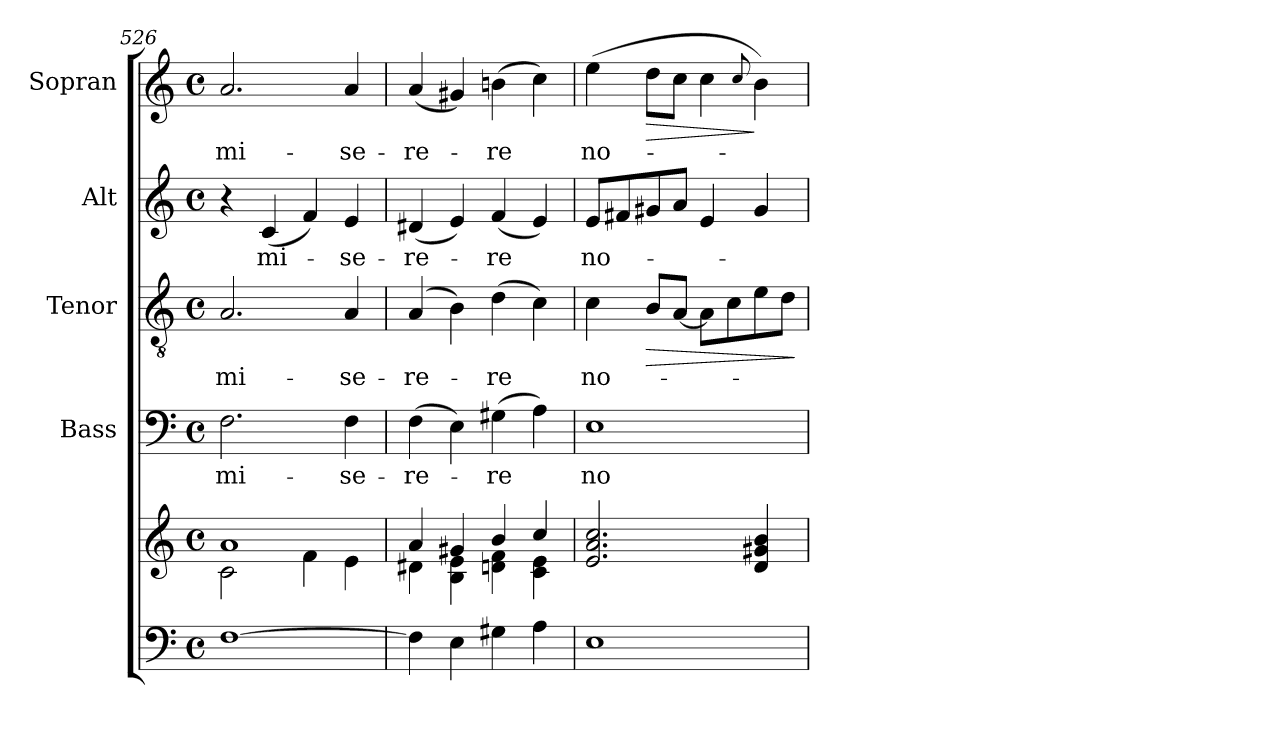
**kern	**kern	**kern	**text	**kern	**text	**dynam	**kern	**text	**kern	**text	**dynam
*part5	*part5	*part4	*part4	*part3	*part3	*part3	*part2	*part2	*part1	*part1	*part1
*staff6	*staff5	*staff4	*staff4	*staff3	*staff3	*staff3	*staff2	*staff2	*staff1	*staff1	*staff1
*	*	*I"Bass	*	*I"Tenor	*	*	*I"Alt	*	*I"Sopran	*	*
*	*	*I'B.	*	*I'T.	*	*	*I'A.	*	*I'S.	*	*
*clefF4	*clefG2	*clefF4	*	*clefGv2	*	*	*clefG2	*	*clefG2	*	*
*k[]	*k[]	*k[]	*	*k[]	*	*	*k[]	*	*k[]	*	*
*C:	*C:	*C:	*	*C:	*	*	*C:	*	*C:	*	*
*M4/4	*M4/4	*M4/4	*	*M4/4	*	*	*M4/4	*	*M4/4	*	*
*met(c)	*met(c)	*met(c)	*	*met(c)	*	*	*met(c)	*	*met(c)	*	*
=526	=526	=526	=526	=526	=526	=526	=526	=526	=526	=526	=526
*	*^	*	*	*	*	*	*	*	*	*	*
!	!	!	!	!LO:LY:b	!	!LO:LY:b	!	!	!	!	!LO:LY:b	!
[1F	1a	2c\	2.F\	mi-	2.A/	mi-	.	4r	.	2.a/	mi-	.
!	!	!	!	!	!	!	!	!	!LO:LY:b	!	!	!
.	.	.	.	.	.	.	.	(<4c/	mi-	.	.	.
.	.	4f\	.	.	.	.	.	4f/)	.	.	.	.
!	!	!	!	!LO:LY:b	!	!LO:LY:b	!	!	!LO:LY:b	!	!LO:LY:b	!
.	.	4e\	4F\	-se-	4A/	-se-	.	4e/	-se-	4a/	-se-	.
=527	=527	=527	=527	=527	=527	=527	=527	=527	=527	=527	=527	=527
!	!	!	!	!LO:LY:b	!	!LO:LY:b	!	!	!LO:LY:b	!	!LO:LY:b	!
4F\]	4a/	4d#X\	(>4F\	-re-	(4A/	-re-	.	(<4d#X/	-re-	(<4a/	-re-	.
4E\	4g#X/	4B\ 4e\	4E\)	.	4B\)	.	.	4e/)	.	4g#X/)	.	.
!	!	!	!	!LO:LY:b	!	!LO:LY:b	!	!	!LO:LY:b	!	!LO:LY:b	!
4G#X\	4b/	4dn\ 4f\	(>4G#X\	-re	(>4d\	-re	.	(<4f/	-re	(>4bn\	-re	.
4A\	4cc/	4c\ 4e\	4A\)	.	4c\)	.	.	4e/)	.	4cc\)	.	.
!!LO:PB:g=z
=528	=528	=528	=528	=528	=528	=528	=528	=528	=528	=528	=528	=528
!	!	!	!	!LO:LY:b	!	!LO:LY:b	!	!	!LO:LY:b	!	!LO:LY:b	!
*	*v	*v	*	*	*	*	*	*	*	*	*	*
1E	2.e/ 2.a/ 2.cc/	1E	no-	4c\	no-	.	8e/L	no-	(>4ee\	no-	.
.	.	.	.	.	.	.	8f#X/	.	.	.	.
!	!	!	!	!	!	!LO:HP:b	!	!	!	!	!LO:HP:b
.	.	.	.	8B/L	.	>	8g#X/	.	8dd\L	.	>
.	.	.	.	[8A/J	.	.	8a/J	.	8cc\J	.	.
.	.	.	.	8A\L]	.	.	4e/	.	4cc\	.	.
.	.	.	.	8c\	.	.	.	.	.	.	.
.	.	.	.	.	.	.	.	.	8qqcc/	.	.
.	4d/ 4g#X/ 4b/	.	.	8e\	.	.	4g#/	.	4b\)	.	]
.	.	.	.	8d\J	.	.	.	.	.	.	.
.	.	.	.	.	.	]	.	.	.	.	.
=	=	=	=	=	=	=	=	=	=	=	=
*-	*-	*-	*-	*-	*-	*-	*-	*-	*-	*-	*-
